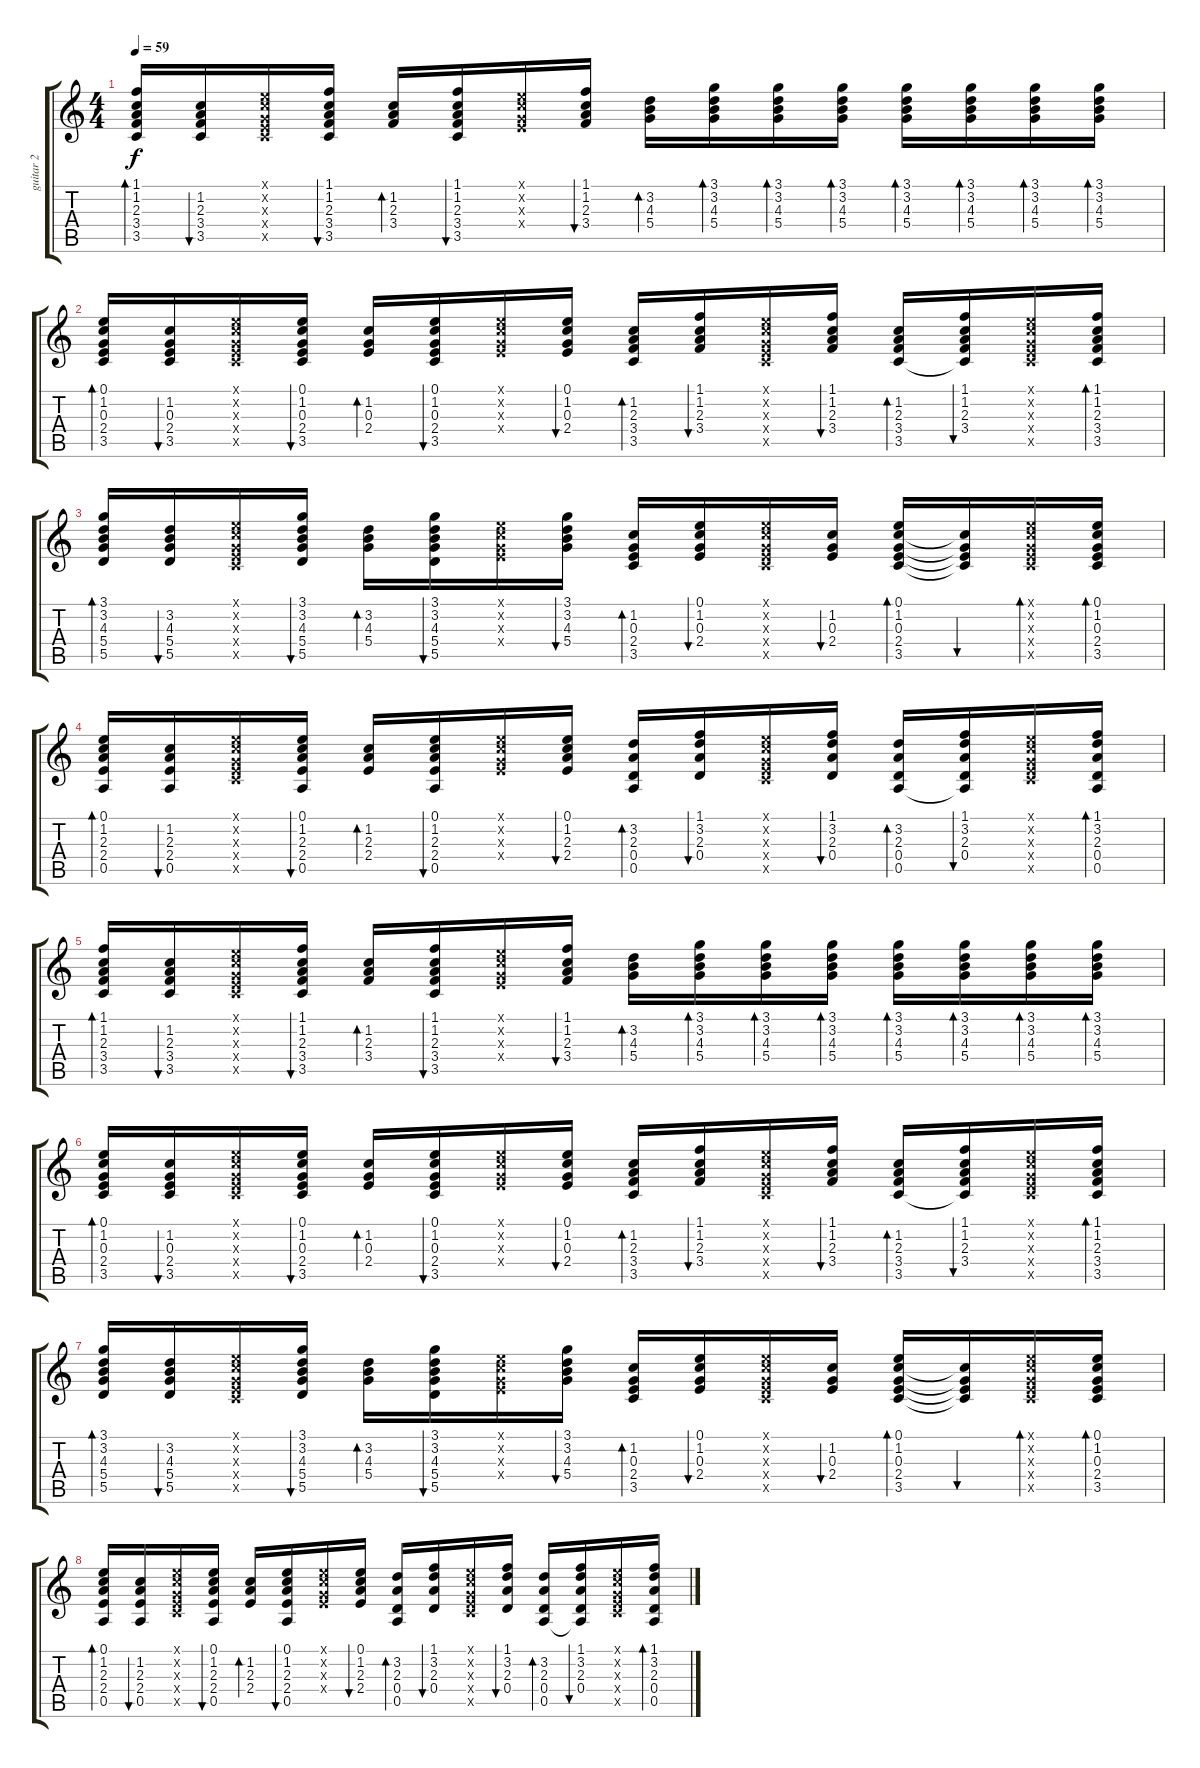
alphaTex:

\track ("guitar 2" "guitar 2") {instrument electricguitarclean}
\staff {score tabs}
\tuning (E4 B3 G3 D3 A2 E2) {hide}
\ts (4 4)
\tempo 59
\clef g2
\ks c
(1.1 1.2 2.3 3.4 3.5).16{bd 30 dy f} (1.2 2.3 3.4 3.5).16{bu 30} (0.1{x} 1.2{x} 0.3{x} 2.4{x} 3.5{x}).16 (1.1 1.2 2.3 3.4 3.5).16{bu 30} (1.2 2.3 3.4).16{bd 30} (1.1 1.2 2.3 3.4 3.5).16{bu 30} (0.1{x} 1.2{x} 0.3{x} 2.4{x}).16 (1.1 1.2 2.3 3.4).16{bu 30} (3.2 4.3 5.4).16{bd 30} (3.1 3.2 4.3 5.4).16{bd 30} (3.1 3.2 4.3 5.4).16{bd 30} (3.1 3.2 4.3 5.4).16{bd 30} (3.1 3.2 4.3 5.4).16{bd 30} (3.1 3.2 4.3 5.4).16{bd 30} (3.1 3.2 4.3 5.4).16{bd 30} (3.1 3.2 4.3 5.4).16{bd 30} |
(0.1 1.2 0.3 2.4 3.5).16{bd 30} (1.2 0.3 2.4 3.5).16{bu 30} (0.1{x} 1.2{x} 0.3{x} 2.4{x} 3.5{x}).16 (0.1 1.2 0.3 2.4 3.5).16{bu 30} (1.2 0.3 2.4).16{bd 30} (0.1 1.2 0.3 2.4 3.5).16{bu 30} (0.1{x} 1.2{x} 0.3{x} 2.4{x}).16 (0.1 1.2 0.3 2.4).16{bu 30} (1.2 2.3 3.4 3.5).16{bd 30} (1.1 1.2 2.3 3.4).16{bu 30} (0.1{x} 1.2{x} 0.3{x} 2.4{x} 3.5{x}).16 (1.1 1.2 2.3 3.4).16{bu 30} (1.2 2.3 3.4 3.5).16{bd 30} (1.1 1.2 2.3 3.4 3.5{t}).16{bu 60} (0.1{x} 1.2{x} 0.3{x} 2.4{x} 3.5{x}).16 (1.1 1.2 2.3 3.4 3.5).16{bd 30} |
(3.1 3.2 4.3 5.4 5.5).16{bd 30} (3.2 4.3 5.4 5.5).16{bu 30} (0.1{x} 1.2{x} 0.3{x} 2.4{x} 3.5{x}).16 (3.1 3.2 4.3 5.4 5.5).16{bu 30} (3.2 4.3 5.4).16{bd 30} (3.1 3.2 4.3 5.4 5.5).16{bu 30} (0.1{x} 1.2{x} 0.3{x} 2.4{x}).16 (3.1 3.2 4.3 5.4).16{bu 30} (1.2 0.3 2.4 3.5).16{bd 30} (0.1 1.2 0.3 2.4).16{bu 30} (0.1{x} 1.2{x} 0.3{x} 2.4{x} 3.5{x}).16 (1.2 0.3 2.4).16{bu 30} (0.1 1.2 0.3 2.4 3.5).16{bd 30} (1.2{t} 0.3{t} 2.4{t} 3.5{t}).16{bu 60} (0.1{x} 1.2{x} 0.3{x} 2.4{x} 3.5{x}).16{bd 30} (0.1 1.2 0.3 2.4 3.5).16{bd 30} |
(0.1 1.2 2.3 2.4 0.5).16{bd 30} (1.2 2.3 2.4 0.5).16{bu 30} (0.1{x} 1.2{x} 0.3{x} 2.4{x} 3.5{x}).16 (0.1 1.2 2.3 2.4 0.5).16{bu 30} (1.2 2.3 2.4).16{bd 30} (0.1 1.2 2.3 2.4 0.5).16{bu 30} (0.1{x} 1.2{x} 0.3{x} 2.4{x}).16 (0.1 1.2 2.3 2.4).16{bu 30} (3.2 2.3 0.4 0.5).16{bd 30} (1.1 3.2 2.3 0.4).16{bu 30} (0.1{x} 1.2{x} 0.3{x} 2.4{x} 3.5{x}).16 (1.1 3.2 2.3 0.4).16{bu 30} (3.2 2.3 0.4 0.5).16{bd 30} (1.1 3.2 2.3 0.4 0.5{t}).16{bu 60} (0.1{x} 1.2{x} 0.3{x} 2.4{x} 3.5{x}).16 (1.1 3.2 2.3 0.4 0.5).16{bd 30} |
(1.1 1.2 2.3 3.4 3.5).16{bd 30} (1.2 2.3 3.4 3.5).16{bu 30} (0.1{x} 1.2{x} 0.3{x} 2.4{x} 3.5{x}).16 (1.1 1.2 2.3 3.4 3.5).16{bu 30} (1.2 2.3 3.4).16{bd 30} (1.1 1.2 2.3 3.4 3.5).16{bu 30} (0.1{x} 1.2{x} 0.3{x} 2.4{x}).16 (1.1 1.2 2.3 3.4).16{bu 30} (3.2 4.3 5.4).16{bd 30} (3.1 3.2 4.3 5.4).16{bd 30} (3.1 3.2 4.3 5.4).16{bd 30} (3.1 3.2 4.3 5.4).16{bd 30} (3.1 3.2 4.3 5.4).16{bd 30} (3.1 3.2 4.3 5.4).16{bd 30} (3.1 3.2 4.3 5.4).16{bd 30} (3.1 3.2 4.3 5.4).16{bd 30} |
(0.1 1.2 0.3 2.4 3.5).16{bd 30} (1.2 0.3 2.4 3.5).16{bu 30} (0.1{x} 1.2{x} 0.3{x} 2.4{x} 3.5{x}).16 (0.1 1.2 0.3 2.4 3.5).16{bu 30} (1.2 0.3 2.4).16{bd 30} (0.1 1.2 0.3 2.4 3.5).16{bu 30} (0.1{x} 1.2{x} 0.3{x} 2.4{x}).16 (0.1 1.2 0.3 2.4).16{bu 30} (1.2 2.3 3.4 3.5).16{bd 30} (1.1 1.2 2.3 3.4).16{bu 30} (0.1{x} 1.2{x} 0.3{x} 2.4{x} 3.5{x}).16 (1.1 1.2 2.3 3.4).16{bu 30} (1.2 2.3 3.4 3.5).16{bd 30} (1.1 1.2 2.3 3.4 3.5{t}).16{bu 60} (0.1{x} 1.2{x} 0.3{x} 2.4{x} 3.5{x}).16 (1.1 1.2 2.3 3.4 3.5).16{bd 30} |
(3.1 3.2 4.3 5.4 5.5).16{bd 30} (3.2 4.3 5.4 5.5).16{bu 30} (0.1{x} 1.2{x} 0.3{x} 2.4{x} 3.5{x}).16 (3.1 3.2 4.3 5.4 5.5).16{bu 30} (3.2 4.3 5.4).16{bd 30} (3.1 3.2 4.3 5.4 5.5).16{bu 30} (0.1{x} 1.2{x} 0.3{x} 2.4{x}).16 (3.1 3.2 4.3 5.4).16{bu 30} (1.2 0.3 2.4 3.5).16{bd 30} (0.1 1.2 0.3 2.4).16{bu 30} (0.1{x} 1.2{x} 0.3{x} 2.4{x} 3.5{x}).16 (1.2 0.3 2.4).16{bu 30} (0.1 1.2 0.3 2.4 3.5).16{bd 30} (1.2{t} 0.3{t} 2.4{t} 3.5{t}).16{bu 60} (0.1{x} 1.2{x} 0.3{x} 2.4{x} 3.5{x}).16{bd 30} (0.1 1.2 0.3 2.4 3.5).16{bd 30} |
(0.1 1.2 2.3 2.4 0.5).16{bd 30} (1.2 2.3 2.4 0.5).16{bu 30} (0.1{x} 1.2{x} 0.3{x} 2.4{x} 3.5{x}).16 (0.1 1.2 2.3 2.4 0.5).16{bu 30} (1.2 2.3 2.4).16{bd 30} (0.1 1.2 2.3 2.4 0.5).16{bu 30} (0.1{x} 1.2{x} 0.3{x} 2.4{x}).16 (0.1 1.2 2.3 2.4).16{bu 30} (3.2 2.3 0.4 0.5).16{bd 30} (1.1 3.2 2.3 0.4).16{bu 30} (0.1{x} 1.2{x} 0.3{x} 2.4{x} 3.5{x}).16 (1.1 3.2 2.3 0.4).16{bu 30} (3.2 2.3 0.4 0.5).16{bd 30} (1.1 3.2 2.3 0.4 0.5{t}).16{bu 60} (0.1{x} 1.2{x} 0.3{x} 2.4{x} 3.5{x}).16 (1.1 3.2 2.3 0.4 0.5).16{bd 30}
